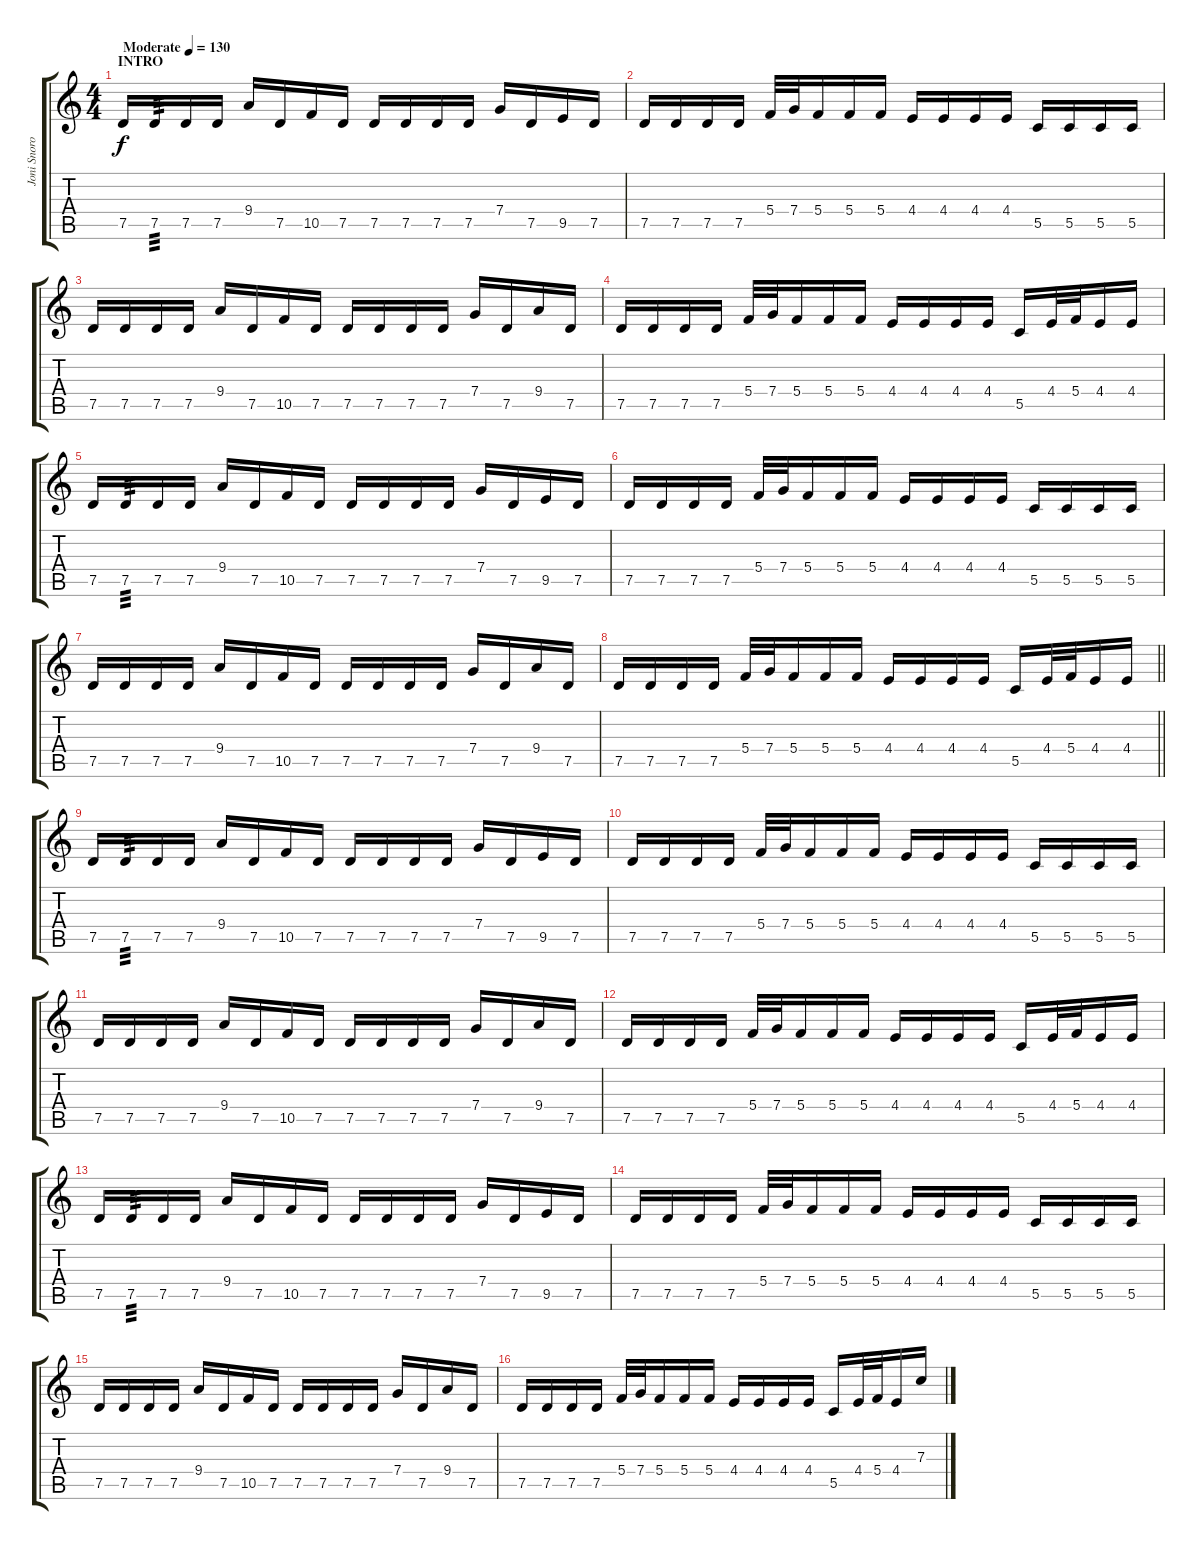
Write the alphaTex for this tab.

\track ("Joni Snoro - Guitar" "Joni Snoro") {instrument distortionguitar}
\staff {score tabs}
\tuning (D4 A3 F3 C3 G2 D2) {hide}
\ts (4 4)
\section ("" "INTRO")
\tempo (130 "Moderate")
\clef g2
\ks c
7.5.16{dy f instrument distortionguitar} 7.5.16{tp 3} 7.5.16 7.5.16 9.4.16 7.5.16 10.5.16 7.5.16 7.5.16 7.5.16 7.5.16 7.5.16 7.4.16 7.5.16 9.5.16 7.5.16 |
7.5.16 7.5.16 7.5.16 7.5.16 5.4.32 7.4.32 5.4.16 5.4.16 5.4.16 4.4.16 4.4.16 4.4.16 4.4.16 5.5.16 5.5.16 5.5.16 5.5.16 |
7.5.16 7.5.16 7.5.16 7.5.16 9.4.16 7.5.16 10.5.16 7.5.16 7.5.16 7.5.16 7.5.16 7.5.16 7.4.16 7.5.16 9.4.16 7.5.16 |
7.5.16 7.5.16 7.5.16 7.5.16 5.4.32 7.4.32 5.4.16 5.4.16 5.4.16 4.4.16 4.4.16 4.4.16 4.4.16 5.5.16 4.4.32 5.4.32 4.4.16 4.4.16 |
7.5.16 7.5.16{tp 3} 7.5.16 7.5.16 9.4.16 7.5.16 10.5.16 7.5.16 7.5.16 7.5.16 7.5.16 7.5.16 7.4.16 7.5.16 9.5.16 7.5.16 |
7.5.16 7.5.16 7.5.16 7.5.16 5.4.32 7.4.32 5.4.16 5.4.16 5.4.16 4.4.16 4.4.16 4.4.16 4.4.16 5.5.16 5.5.16 5.5.16 5.5.16 |
7.5.16 7.5.16 7.5.16 7.5.16 9.4.16 7.5.16 10.5.16 7.5.16 7.5.16 7.5.16 7.5.16 7.5.16 7.4.16 7.5.16 9.4.16 7.5.16 |
\barLineRight lightlight
7.5.16 7.5.16 7.5.16 7.5.16 5.4.32 7.4.32 5.4.16 5.4.16 5.4.16 4.4.16 4.4.16 4.4.16 4.4.16 5.5.16 4.4.32 5.4.32 4.4.16 4.4.16 |
7.5.16 7.5.16{tp 3} 7.5.16 7.5.16 9.4.16 7.5.16 10.5.16 7.5.16 7.5.16 7.5.16 7.5.16 7.5.16 7.4.16 7.5.16 9.5.16 7.5.16 |
7.5.16 7.5.16 7.5.16 7.5.16 5.4.32 7.4.32 5.4.16 5.4.16 5.4.16 4.4.16 4.4.16 4.4.16 4.4.16 5.5.16 5.5.16 5.5.16 5.5.16 |
7.5.16 7.5.16 7.5.16 7.5.16 9.4.16 7.5.16 10.5.16 7.5.16 7.5.16 7.5.16 7.5.16 7.5.16 7.4.16 7.5.16 9.4.16 7.5.16 |
7.5.16 7.5.16 7.5.16 7.5.16 5.4.32 7.4.32 5.4.16 5.4.16 5.4.16 4.4.16 4.4.16 4.4.16 4.4.16 5.5.16 4.4.32 5.4.32 4.4.16 4.4.16 |
7.5.16 7.5.16{tp 3} 7.5.16 7.5.16 9.4.16 7.5.16 10.5.16 7.5.16 7.5.16 7.5.16 7.5.16 7.5.16 7.4.16 7.5.16 9.5.16 7.5.16 |
7.5.16 7.5.16 7.5.16 7.5.16 5.4.32 7.4.32 5.4.16 5.4.16 5.4.16 4.4.16 4.4.16 4.4.16 4.4.16 5.5.16 5.5.16 5.5.16 5.5.16 |
7.5.16 7.5.16 7.5.16 7.5.16 9.4.16 7.5.16 10.5.16 7.5.16 7.5.16 7.5.16 7.5.16 7.5.16 7.4.16 7.5.16 9.4.16 7.5.16 |
7.5.16 7.5.16 7.5.16 7.5.16 5.4.32 7.4.32 5.4.16 5.4.16 5.4.16 4.4.16 4.4.16 4.4.16 4.4.16 5.5.16 4.4.32 5.4.32 4.4.16 7.3.16
